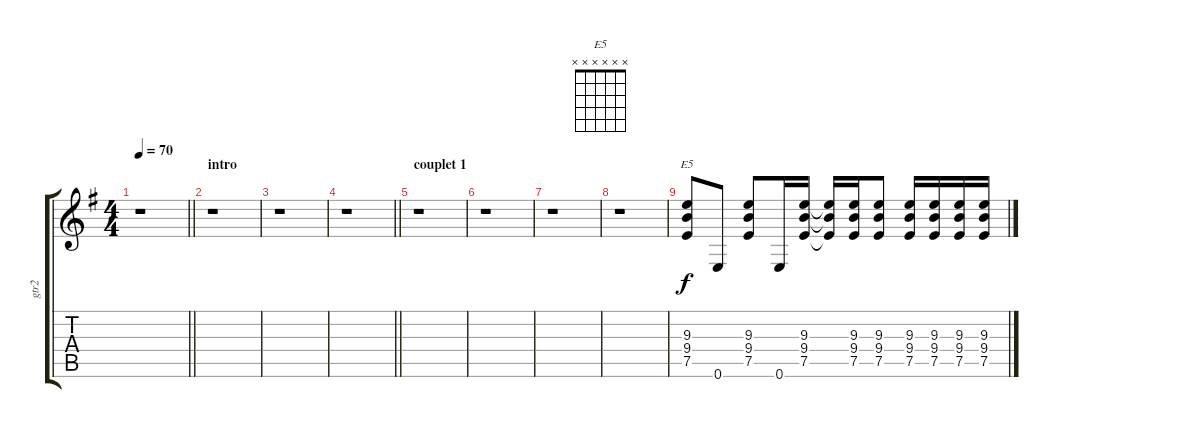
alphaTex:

\track ("gtr2" "gtr2") {instrument distortionguitar}
\staff {score tabs}
\tuning (E4 B3 G3 D3 A2 E2) {hide}
\chord ("E5" x x x x x x)
\ts (4 4)
\tempo 70
\clef g2
\barLineRight lightlight
\ks g
r.1{dy f instrument distortionguitar} |
\section ("" "intro")
r.1 |
r.1 |
\barLineRight lightlight
r.1 |
\section ("" "couplet 1")
r.1 |
r.1 |
r.1 |
r.1 |
(9.3 9.4 7.5).8{ch "E5"} 0.6.8 (9.3 9.4 7.5).8 0.6.16 (9.3 9.4 7.5).16 (9.3{t} 9.4{t} 7.5{t}).16 (9.3 9.4 7.5).16 (9.3 9.4 7.5).8 (9.3 9.4 7.5).16 (9.3 9.4 7.5).16 (9.3 9.4 7.5).16 (9.3 9.4 7.5).16
